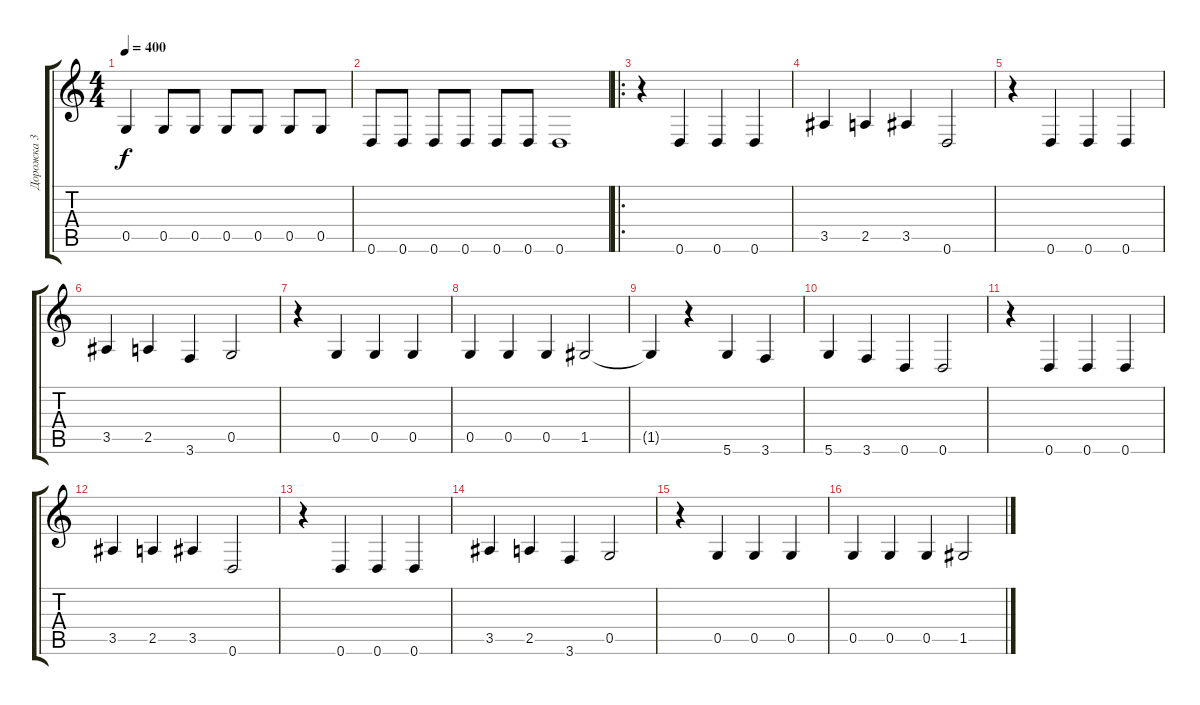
\track ("Дорожка 3" "Дорожка 3") {instrument electricbassfinger}
\staff {score tabs}
\tuning (D4 A3 F3 C3 G2 D2) {hide}
\ts (4 4)
\tempo 400
\clef g2
\ks c
0.5.4{dy f} 0.5.8 0.5.8 0.5.8 0.5.8 0.5.8 0.5.8 |
0.6.8 0.6.8 0.6.8 0.6.8 0.6.8 0.6.8 0.6.1 |
\ro
r.4 0.6.4 0.6.4 0.6.4 |
3.5.4 2.5.4 3.5.4 0.6.2 |
r.4 0.6.4 0.6.4 0.6.4 |
3.5.4 2.5.4 3.6.4 0.5.2 |
r.4 0.5.4 0.5.4 0.5.4 |
0.5.4 0.5.4 0.5.4 1.5.2 |
1.5{t}.4 r.4 5.6.4 3.6.4 |
5.6.4 3.6.4 0.6.4 0.6.2 |
r.4 0.6.4 0.6.4 0.6.4 |
3.5.4 2.5.4 3.5.4 0.6.2 |
r.4 0.6.4 0.6.4 0.6.4 |
3.5.4 2.5.4 3.6.4 0.5.2 |
r.4 0.5.4 0.5.4 0.5.4 |
0.5.4 0.5.4 0.5.4 1.5.2
